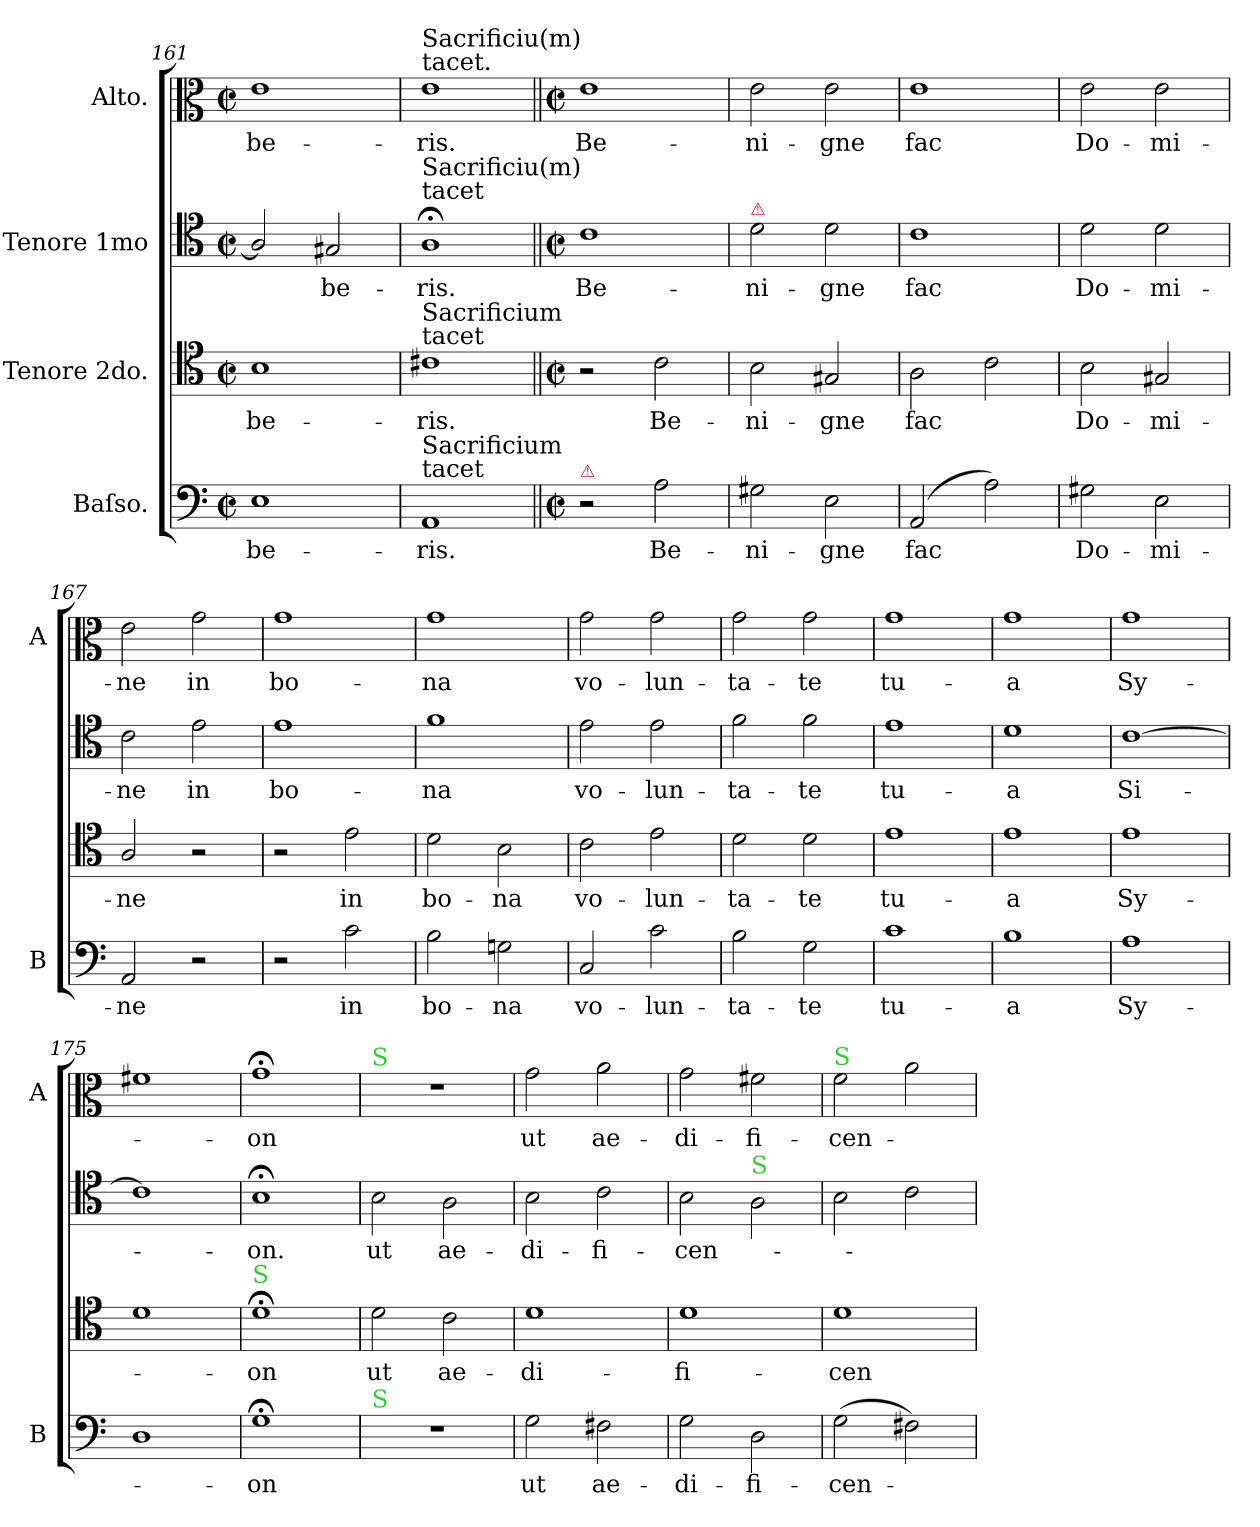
**kern	**text	**kern	**text	**kern	**text	**kern	**text
*part4	*part4	*part3	*part3	*part2	*part2	*part1	*part1
*staff4	*staff4	*staff3	*staff3	*staff2	*staff2	*staff1	*staff1
*I"Baſso.	*	*I"Tenore 2do.	*	*I"Tenore 1mo	*	*I"Alto.	*
*I'B	*	*	*	*	*	*I'A	*
*clefF4	*	*clefC4	*	*clefC4	*	*clefC3	*
*k[]	*	*k[]	*	*k[]	*	*k[]	*
*M2/2	*	*M2/2	*	*M2/2	*	*M2/2	*
*met(c|)	*	*met(c|)	*	*met(c|)	*	*met(c|)	*
=161	=161	=161	=161	=161	=161	=161	=161
1E	-be-	1B	-be-	2A/]	.	1e	-be-
.	.	.	.	2G#X/	-be-	.	.
=162	=162	=162	=162	=162	=162	=162	=162
!	!	!	!	!	!	!LO:TX:a:t=Sacrificiu(m) \ntacet.	!
!	!	!	!	!LO:TX:a:t=Sacrificiu(m) \ntacet	!	!	!
!	!	!LO:TX:a:t=Sacrificium \ntacet	!	!	!	!	!
!LO:TX:a:t=Sacrificium \ntacet	!	!	!	!	!	!	!
1AA	-ris.	1c#X	-ris.	1A;<	-ris.	1e	-ris.
=163||	=163||	=163||	=163||	=163||	=163||	=163||	=163||
*M2/2	*	*M2/2	*	*M2/2	*	*M2/2	*
*met(c|)	*	*met(c|)	*	*met(c|)	*	*met(c|)	*
!LO:TX:a:color=crimson:t=⚠	!	!	!	!	!	!	!
2r	.	2r	.	1c	Be-	1e	Be-
2A\	Be-	2c\	Be-	.	.	.	.
=164	=164	=164	=164	=164	=164	=164	=164
!	!	!	!	!LO:TX:a:color=crimson:t=⚠	!	!	!
2G#X\	-ni-	2B\	-ni-	2d\	-ni-	2e\	-ni-
2E\	-gne	2G#X/	-gne	2d\	-gne	2e\	-gne
=165	=165	=165	=165	=165	=165	=165	=165
(2AA/	fac	2A\	fac	1c	fac	1e	fac
2A\)	.	2c\	.	.	.	.	.
=166	=166	=166	=166	=166	=166	=166	=166
2G#X\	Do-	2B\	Do-	2d\	Do-	2e\	Do-
2E\	-mi-	2G#X/	-mi-	2d\	-mi-	2e\	-mi-
=167	=167	=167	=167	=167	=167	=167	=167
2AA/	-ne	2A/	-ne	2c\	-ne	2e\	-ne
2r	.	2r	.	2e\	in	2g\	in
=168	=168	=168	=168	=168	=168	=168	=168
2r	.	2r	.	1e	bo-	1g	bo-
2c\	in	2e\	in	.	.	.	.
=169	=169	=169	=169	=169	=169	=169	=169
2B\	bo-	2d\	bo-	1f	-na	1g	-na
2Gn\	-na	2B\	-na	.	.	.	.
=170	=170	=170	=170	=170	=170	=170	=170
2C/	vo-	2c\	vo-	2e\	vo-	2g\	vo-
2c\	-lun-	2e\	-lun-	2e\	-lun-	2g\	-lun-
=171	=171	=171	=171	=171	=171	=171	=171
2B\	-ta-	2d\	-ta-	2f\	-ta-	2g\	-ta-
2G\	-te	2d\	-te	2f\	-te	2g\	-te
=172	=172	=172	=172	=172	=172	=172	=172
1c	tu-	1e	tu-	1e	tu-	1g	tu-
=173	=173	=173	=173	=173	=173	=173	=173
1B	-a	1e	-a	1d	-a	1g	-a
=174	=174	=174	=174	=174	=174	=174	=174
1A	Sy-	1e	Sy-	[1c	Si-	1g	Sy-
=175	=175	=175	=175	=175	=175	=175	=175
1D	.	1d	.	1c]	.	1f#X	.
=176	=176	=176	=176	=176	=176	=176	=176
!	!	!LO:TX:a:color=limegreen:t=S	!	!	!	!	!
1G;<	-on	1d;<	-on	1B;<	-on.	1g;<	-on
=177	=177	=177	=177	=177	=177	=177	=177
!	!	!	!	!	!	!LO:TX:a:color=limegreen:t=S	!
!LO:TX:a:color=limegreen:t=S	!	!	!	!	!	!	!
1r	.	2d\	ut	2B\	ut	1r	.
.	.	2c\	ae-	2A\	ae-	.	.
=178	=178	=178	=178	=178	=178	=178	=178
2G\	ut	1d	-di-	2B\	-di-	2g\	ut
2F#X\	ae-	.	.	2c\	-fi-	2a\	ae-
=179	=179	=179	=179	=179	=179	=179	=179
2G\	-di-	1d	-fi-	2B\	-cen-	2g\	-di-
!	!	!	!	!LO:TX:a:color=limegreen:t=S	!	!	!
2D\	-fi-	.	.	2A\	.	2f#X\	-fi-
=180	=180	=180	=180	=180	=180	=180	=180
!	!	!	!	!	!	!LO:TX:a:color=limegreen:t=S	!
(2G\	-cen-	1d	-cen-	2B\	.	2f\	-cen-
2F#X\)	.	.	.	2c\	.	2a\	.
=	=	=	=	=	=	=	=
*-	*-	*-	*-	*-	*-	*-	*-
